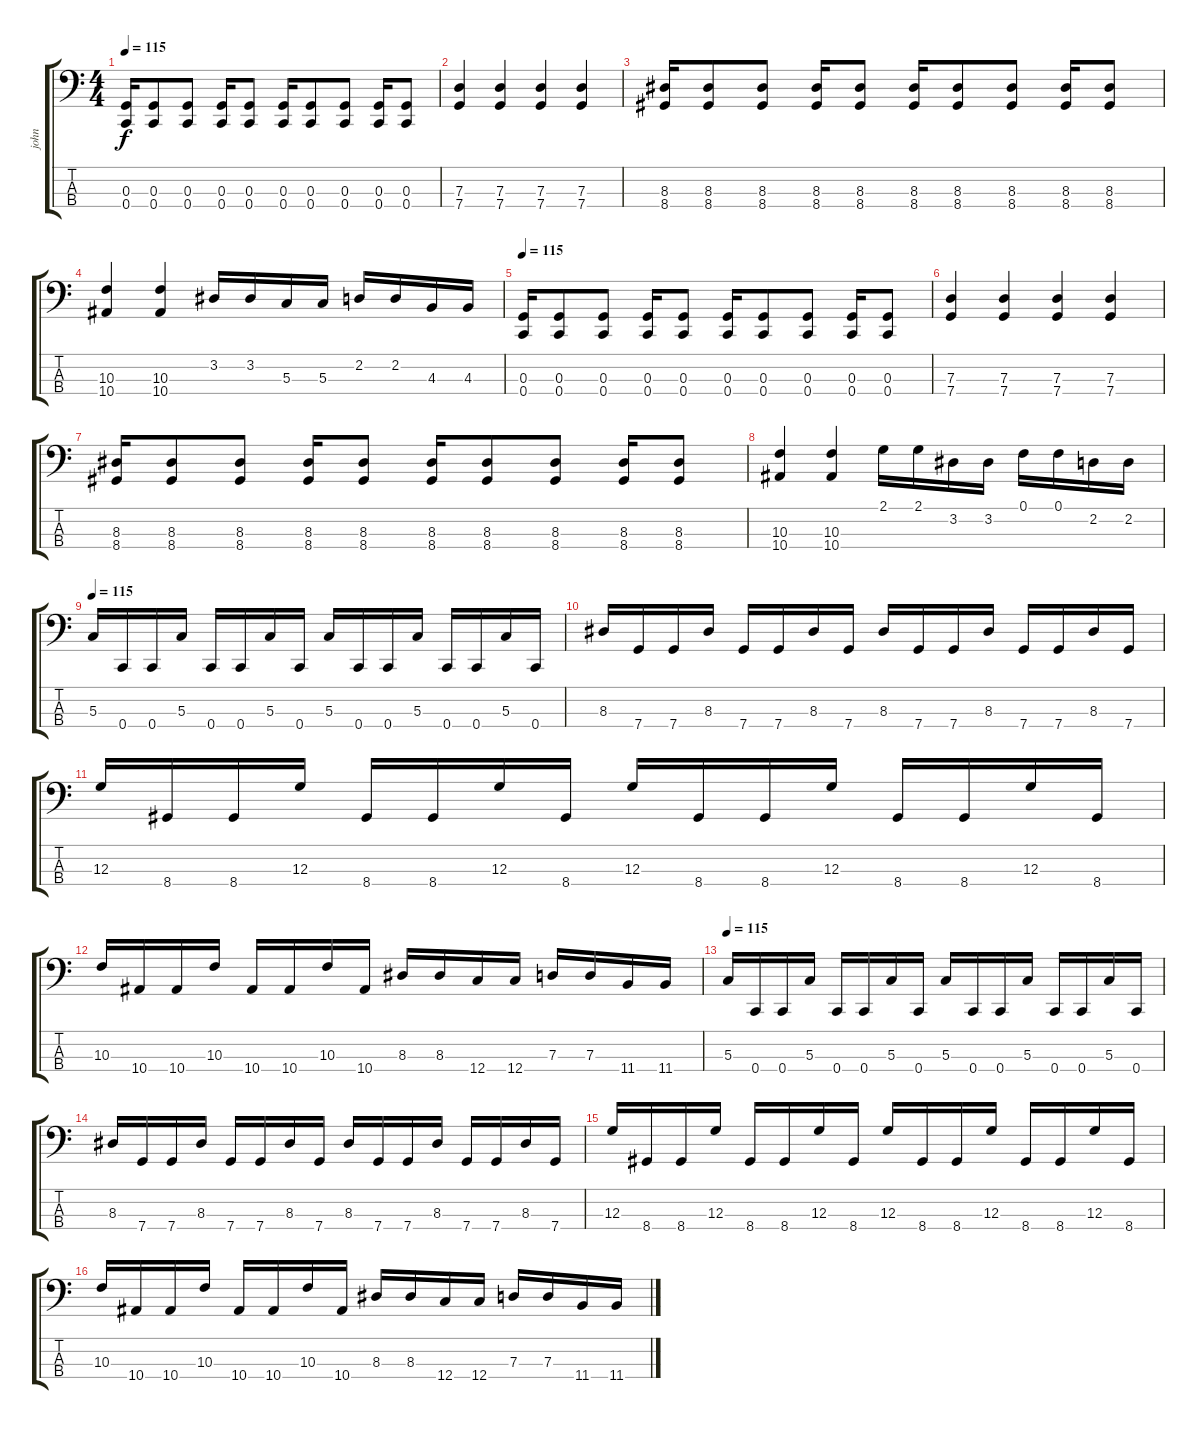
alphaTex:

\track ("john" "john") {instrument electricbassfinger}
\staff {score tabs}
\tuning (F2 C2 G1 C1) {hide}
\ts (4 4)
\tempo 115
\clef f4
\ks c
(0.3 0.4).16{dy f} (0.3 0.4).8 (0.3 0.4).8 (0.3 0.4).16 (0.3 0.4).8 (0.3 0.4).16 (0.3 0.4).8 (0.3 0.4).8 (0.3 0.4).16 (0.3 0.4).8 |
(7.3 7.4).4 (7.3 7.4).4 (7.3 7.4).4 (7.3 7.4).4 |
(8.3 8.4).16 (8.3 8.4).8 (8.3 8.4).8 (8.3 8.4).16 (8.3 8.4).8 (8.3 8.4).16 (8.3 8.4).8 (8.3 8.4).8 (8.3 8.4).16 (8.3 8.4).8 |
(10.3 10.4).4 (10.3 10.4).4 3.2.16 3.2.16 5.3.16 5.3.16 2.2.16 2.2.16 4.3.16 4.3.16 |
\tempo 115
(0.3 0.4).16 (0.3 0.4).8 (0.3 0.4).8 (0.3 0.4).16 (0.3 0.4).8 (0.3 0.4).16 (0.3 0.4).8 (0.3 0.4).8 (0.3 0.4).16 (0.3 0.4).8 |
(7.3 7.4).4 (7.3 7.4).4 (7.3 7.4).4 (7.3 7.4).4 |
(8.3 8.4).16 (8.3 8.4).8 (8.3 8.4).8 (8.3 8.4).16 (8.3 8.4).8 (8.3 8.4).16 (8.3 8.4).8 (8.3 8.4).8 (8.3 8.4).16 (8.3 8.4).8 |
(10.3 10.4).4 (10.3 10.4).4 2.1.16 2.1.16 3.2.16 3.2.16 0.1.16 0.1.16 2.2.16 2.2.16 |
\tempo 115
5.3.16 0.4.16 0.4.16 5.3.16 0.4.16 0.4.16 5.3.16 0.4.16 5.3.16 0.4.16 0.4.16 5.3.16 0.4.16 0.4.16 5.3.16 0.4.16 |
8.3.16 7.4.16 7.4.16 8.3.16 7.4.16 7.4.16 8.3.16 7.4.16 8.3.16 7.4.16 7.4.16 8.3.16 7.4.16 7.4.16 8.3.16 7.4.16 |
12.3.16 8.4.16 8.4.16 12.3.16 8.4.16 8.4.16 12.3.16 8.4.16 12.3.16 8.4.16 8.4.16 12.3.16 8.4.16 8.4.16 12.3.16 8.4.16 |
10.3.16 10.4.16 10.4.16 10.3.16 10.4.16 10.4.16 10.3.16 10.4.16 8.3.16 8.3.16 12.4.16 12.4.16 7.3.16 7.3.16 11.4.16 11.4.16 |
\tempo 115
5.3.16 0.4.16 0.4.16 5.3.16 0.4.16 0.4.16 5.3.16 0.4.16 5.3.16 0.4.16 0.4.16 5.3.16 0.4.16 0.4.16 5.3.16 0.4.16 |
8.3.16 7.4.16 7.4.16 8.3.16 7.4.16 7.4.16 8.3.16 7.4.16 8.3.16 7.4.16 7.4.16 8.3.16 7.4.16 7.4.16 8.3.16 7.4.16 |
12.3.16 8.4.16 8.4.16 12.3.16 8.4.16 8.4.16 12.3.16 8.4.16 12.3.16 8.4.16 8.4.16 12.3.16 8.4.16 8.4.16 12.3.16 8.4.16 |
10.3.16 10.4.16 10.4.16 10.3.16 10.4.16 10.4.16 10.3.16 10.4.16 8.3.16 8.3.16 12.4.16 12.4.16 7.3.16 7.3.16 11.4.16 11.4.16
